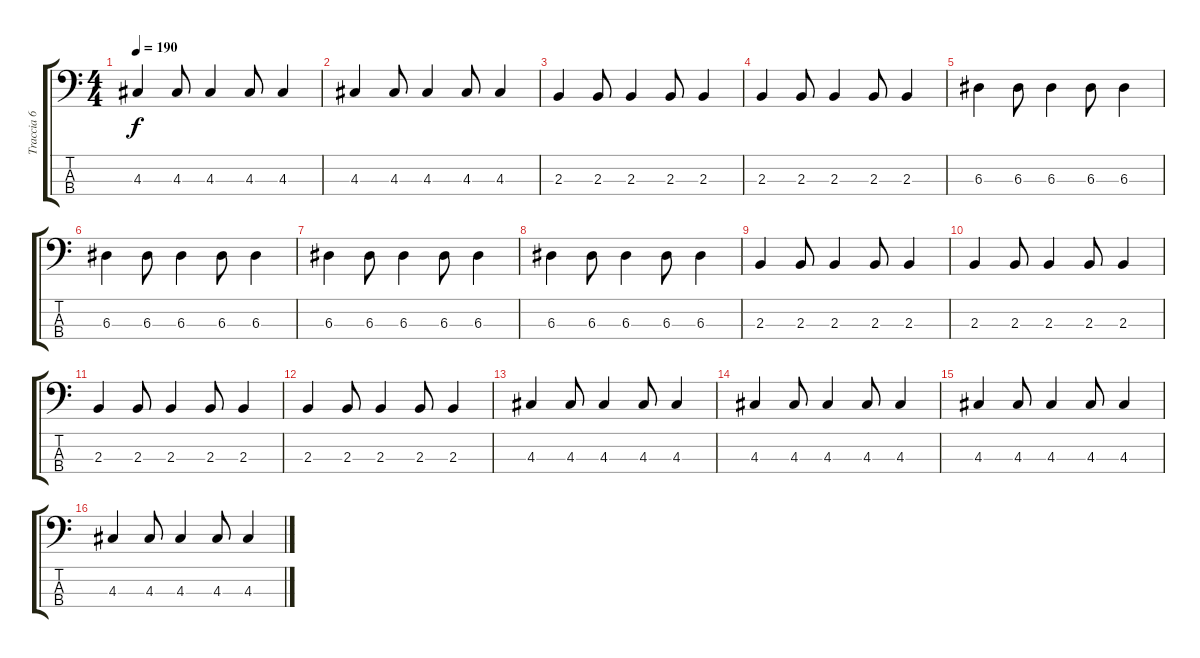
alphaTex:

\track ("Traccia 6" "Traccia 6") {instrument electricbasspick}
\staff {score tabs}
\tuning (G2 D2 A1 E1) {hide}
\ts (4 4)
\tempo 190
\clef f4
\ks c
4.3.4{dy f} 4.3.8 4.3.4 4.3.8 4.3.4 |
4.3.4 4.3.8 4.3.4 4.3.8 4.3.4 |
2.3.4 2.3.8 2.3.4 2.3.8 2.3.4 |
2.3.4 2.3.8 2.3.4 2.3.8 2.3.4 |
6.3.4 6.3.8 6.3.4 6.3.8 6.3.4 |
6.3.4 6.3.8 6.3.4 6.3.8 6.3.4 |
6.3.4 6.3.8 6.3.4 6.3.8 6.3.4 |
6.3.4 6.3.8 6.3.4 6.3.8 6.3.4 |
2.3.4 2.3.8 2.3.4 2.3.8 2.3.4 |
2.3.4 2.3.8 2.3.4 2.3.8 2.3.4 |
2.3.4 2.3.8 2.3.4 2.3.8 2.3.4 |
2.3.4 2.3.8 2.3.4 2.3.8 2.3.4 |
4.3.4 4.3.8 4.3.4 4.3.8 4.3.4 |
4.3.4 4.3.8 4.3.4 4.3.8 4.3.4 |
4.3.4 4.3.8 4.3.4 4.3.8 4.3.4 |
4.3.4 4.3.8 4.3.4 4.3.8 4.3.4
